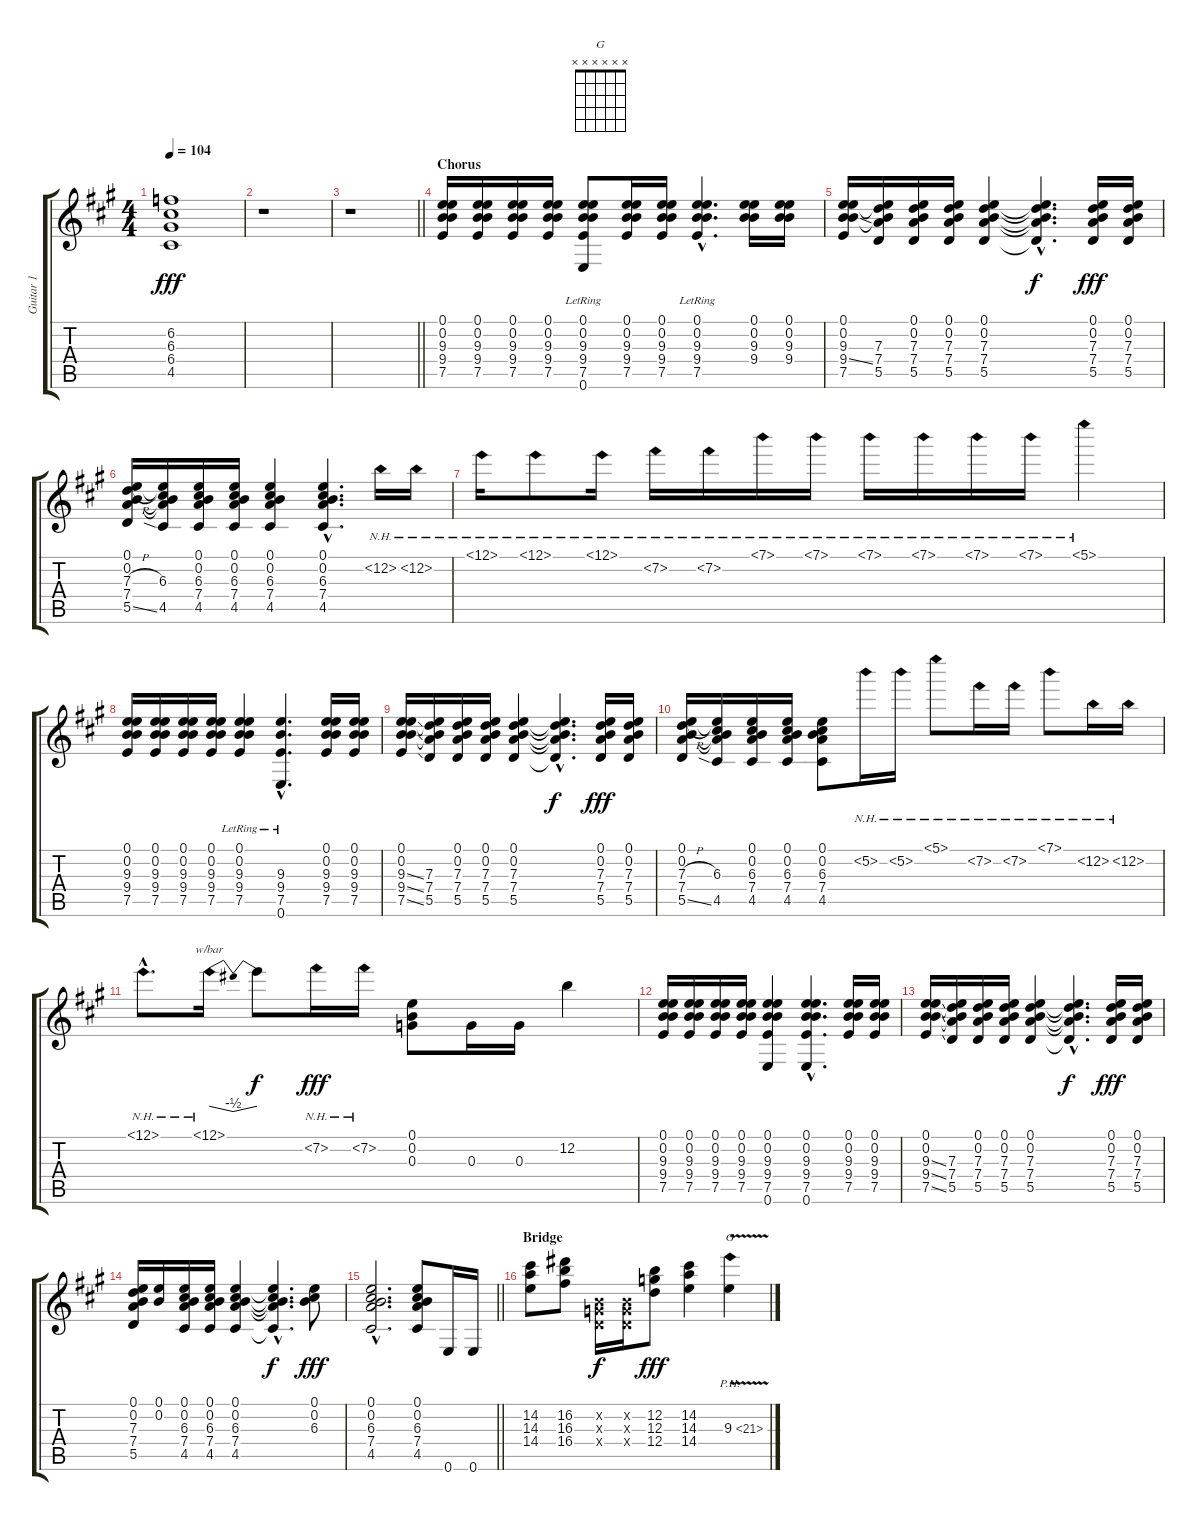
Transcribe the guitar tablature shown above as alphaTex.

\track ("Guitar 1" "Guitar 1") {instrument distortionguitar}
\staff {score tabs}
\tuning (E4 B3 G3 D3 A2 E2) {hide}
\chord ("G" x x x x x x)
\ts (4 4)
\tempo 104
\clef g2
\ks a
(6.2 6.3 6.4 4.5).1{dy fff} |
r.1 |
\barLineRight lightlight
r.1 |
\section ("" "Chorus")
(0.1 0.2 9.3 9.4 7.5).16 (0.1 0.2 9.3 9.4 7.5).16 (0.1 0.2 9.3 9.4 7.5).16 (0.1 0.2 9.3 9.4 7.5).16 (0.1 0.2 9.3 9.4 7.5 0.6{lr}).8 (0.1 0.2 9.3 9.4 7.5).16 (0.1 0.2 9.3 9.4 7.5).16 (0.1{hac} 0.2{hac} 9.3{hac} 9.4{hac} 7.5{hac lr}).4{d} (0.1 0.2 9.3 9.4).16 (0.1 0.2 9.3 9.4).16 |
(0.1 0.2 9.3 9.4{ss} 7.5).16 (0.1{t} 0.2{t} 7.3 7.4 5.5).16 (0.1 0.2 7.3 7.4 5.5).16 (0.1 0.2 7.3 7.4 5.5).16 (0.1 0.2 7.3 7.4 5.5).4 (0.1{hac t} 0.2{hac t} 7.3{hac t} 7.4{hac t} 5.5{hac t}).4{d dy f} (0.1 0.2 7.3 7.4 5.5).16{dy fff} (0.1 0.2 7.3 7.4 5.5).16 |
(0.1 0.2 7.3{h} 7.4 5.5{ss}).16 (0.1{t} 0.2{t} 6.3 7.4{t} 4.5).16 (0.1 0.2 6.3 7.4 4.5).16 (0.1 0.2 6.3 7.4 4.5).16 (0.1 0.2 6.3 7.4 4.5).4 (0.1{hac} 0.2{hac} 6.3{hac} 7.4{hac} 4.5{hac}).4{d} 12.2{nh}.16{volume 0} 12.2{nh}.16 |
12.1{nh}.16 12.1{nh}.8 12.1{nh}.16 7.2{nh}.16 7.2{nh}.16 7.1{nh}.16 7.1{nh}.16 7.1{nh}.16 7.1{nh}.16 7.1{nh}.16 7.1{nh}.16 5.1{nh}.4 |
(0.1 0.2 9.3 9.4 7.5).16{volume 13} (0.1 0.2 9.3 9.4 7.5).16 (0.1 0.2 9.3 9.4 7.5).16 (0.1 0.2 9.3 9.4 7.5).16 (0.1{lr} 0.2{lr} 9.3 9.4 7.5).4 (9.3{hac} 9.4{hac} 7.5{hac} 0.6{hac lr}).4{d} (0.1 0.2 9.3 9.4 7.5).16 (0.1 0.2 9.3 9.4 7.5).16 |
(0.1 0.2 9.3{ss} 9.4{ss} 7.5{ss}).16 (0.1{t} 0.2{t} 7.3 7.4 5.5).16 (0.1 0.2 7.3 7.4 5.5).16 (0.1 0.2 7.3 7.4 5.5).16 (0.1 0.2 7.3 7.4 5.5).4 (0.1{hac t} 0.2{hac t} 7.3{hac t} 7.4{hac t} 5.5{hac t}).4{d dy f} (0.1 0.2 7.3 7.4 5.5).16{dy fff} (0.1 0.2 7.3 7.4 5.5).16 |
(0.1 0.2 7.3{h} 7.4 5.5{ss}).16 (0.1{t} 0.2{t} 6.3 7.4{t} 4.5).16 (0.1 0.2 6.3 7.4 4.5).16 (0.1 0.2 6.3 7.4 4.5).16 (0.1 0.2 6.3 7.4 4.5).8 5.2{nh}.16{volume 0} 5.2{nh}.16 5.1{nh}.8 7.2{nh}.16 7.2{nh}.16 7.1{nh}.8 12.2{nh}.16 12.2{nh}.16 |
12.1{nh hac}.8{d} 12.1{nh}.16{tbe (dip default 0 0 30 -2 60 0)} 12.1{t}.8{dy f} 7.2{nh}.16{dy fff} 7.2{nh}.16 (0.1 0.2 0.3).8{volume 13} 0.3.16 0.3.16 12.2.4 |
(0.1 0.2 9.3 9.4 7.5).16 (0.1 0.2 9.3 9.4 7.5).16 (0.1 0.2 9.3 9.4 7.5).16 (0.1 0.2 9.3 9.4 7.5).16 (0.1 0.2 9.3 9.4 7.5 0.6).4 (0.1{hac} 0.2{hac} 9.3{hac} 9.4{hac} 7.5{hac} 0.6{hac}).4{d} (0.1 0.2 9.3 9.4 7.5).16 (0.1 0.2 9.3 9.4 7.5).16 |
(0.1 0.2 9.3{ss} 9.4{ss} 7.5{ss}).16 (0.1{t} 0.2{t} 7.3 7.4 5.5).16 (0.1 0.2 7.3 7.4 5.5).16 (0.1 0.2 7.3 7.4 5.5).16 (0.1 0.2 7.3 7.4 5.5).4 (0.1{hac t} 0.2{hac t} 7.3{hac t} 7.4{hac t} 5.5{hac t}).4{d dy f} (0.1 0.2 7.3 7.4 5.5).16{dy fff} (0.1 0.2 7.3 7.4 5.5).16 |
(0.1 0.2 7.3 7.4 5.5).16 (0.1 0.2).16 (0.1 0.2 6.3 7.4 4.5).16 (0.1 0.2 6.3 7.4 4.5).16 (0.1 0.2 6.3 7.4 4.5).4 (0.1{hac t} 0.2{hac t} 6.3{hac t} 7.4{hac t} 4.5{hac t}).4{d dy f} (0.1 0.2 6.3).8{dy fff} |
\barLineRight lightlight
(0.1{hac} 0.2{hac} 6.3{hac} 7.4{hac} 4.5{hac}).2{d} (0.1 0.2 6.3 7.4 4.5).8 0.6.16 0.6.16 |
\section ("" "Bridge")
(14.2 14.3 14.4).8 (16.2 16.3 16.4).8 (0.2{x} 0.3{x} 0.4{x}).16{dy f} (0.2{x} 0.3{x} 0.4{x}).16 (12.2 12.3 12.4).8{dy fff} (14.2 14.3 14.4).4 9.3{ph 12 v}.4{ch "G" volume 0}
